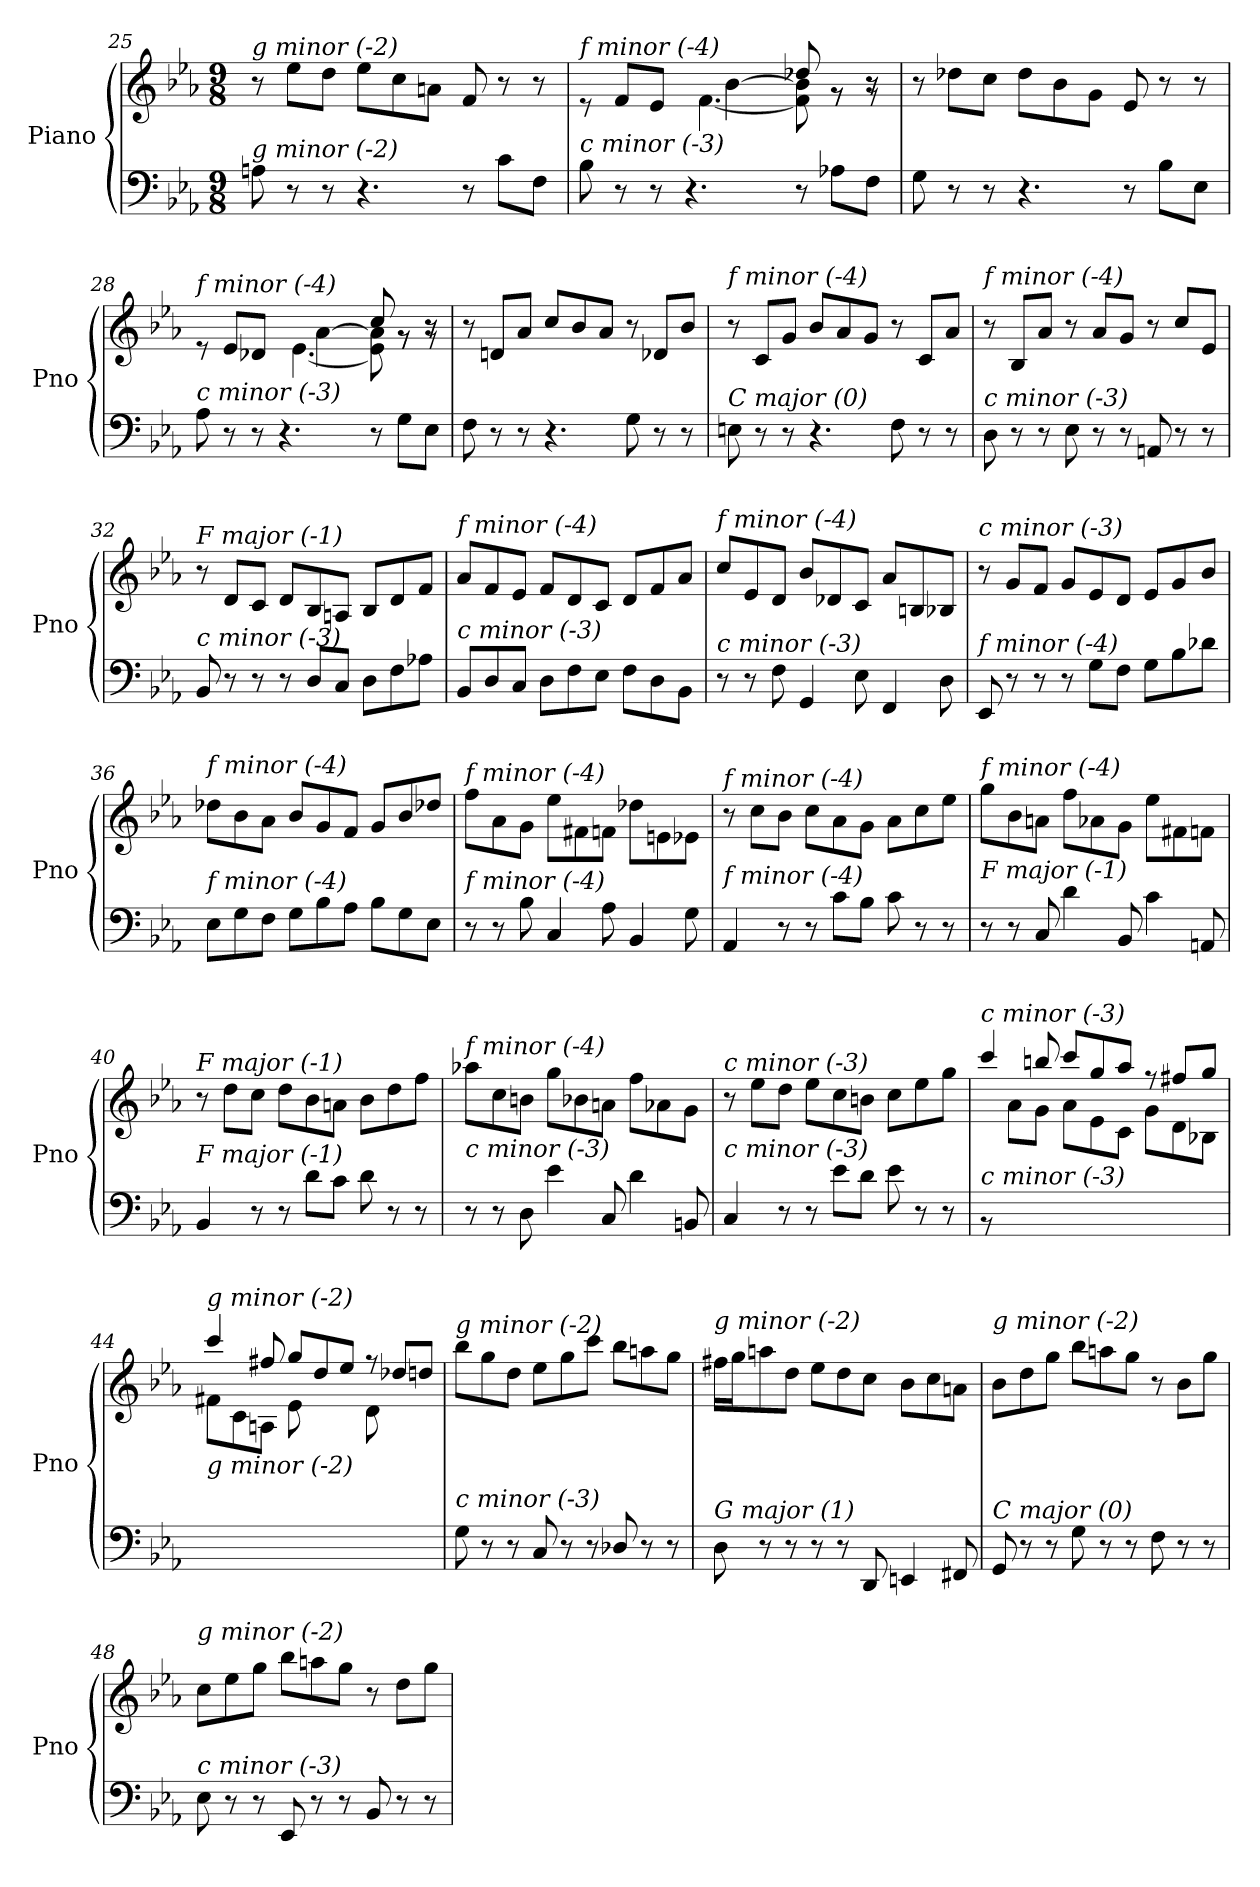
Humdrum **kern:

**kern	**kern
*part1	*part1
*staff2	*staff1
*I"Piano	*
*I'Pno	*
*clefF4	*clefG2
*k[b-e-a-]	*k[b-e-a-]
*M9/8	*M9/8
=25	=25
!	!LO:TX:i:t=g minor (-2)
!LO:TX:i:t=g minor (-2)	!
8An\	8r
8r	8ee-\L
8r	8dd\J
4.r	8ee-\L
.	8cc\
.	8an\J
8r	8f/
8c\L	8r
8F\J	8r
=26	=26
*^	*^
*	*^	*	*^
!	!	!	!LO:TX:i:t=f minor (-4)	!	!
!LO:TX:i:t=c minor (-3)	!	!	!	!	!
4.ryy	2ryy	8B-\	8re	4.ryy	2ryy
.	.	8r	8f/L	.	.
.	.	8r	8e-/J	.	.
2.ryy	.	4.r	8f/Lyy	[4.f\	.
.	4ryy	.	8b-/	.	[4b-\
.	.	.	8cc/J	.	.
.	4ryy	8r	8dd-X/	8f\] 8b-\]	4ryy
.	.	8A-X\L	8rg	8r	.
.	8ryy	8F\J	8rg	8r	8r
!!LO:LB:g=z
=27	=27	=27	=27	=27	=27
!	!	!	!LO:TX:i:t=f minor (-4)	!	!
!LO:TX:i:t=c minor (-3)	!	!	!	!	!
*v	*v	*v	*	*	*
*	*v	*v	*v
8G\	8r
8r	8dd-X\L
8r	8cc\J
4.r	8dd-\L
.	8b-\
.	8g\J
8r	8e-/
8B-\L	8r
8E-\J	8r
=28	=28
*^	*^
*	*^	*	*^
!	!	!	!LO:TX:i:t=f minor (-4)	!	!
!LO:TX:i:t=c minor (-3)	!	!	!	!	!
4.ryy	2ryy	8A-\	8re	4.ryy	2ryy
.	.	8r	8e-/L	.	.
.	.	8r	8d-X/J	.	.
2.ryy	.	4.r	8e-/Lyy	[4.e-\	.
.	4ryy	.	8a-/	.	[4a-\
.	.	.	8b-/J	.	.
.	4ryy	8r	8cc/	8e-\] 8a-\]	4ryy
.	.	8G\L	8rg	8r	.
.	8ryy	8E-\J	8rg	8r	8r
=29	=29	=29	=29	=29	=29
!	!	!	!LO:TX:i:t=f minor (-4)	!	!
!LO:TX:i:t=c minor (-3)	!	!	!	!	!
*v	*v	*v	*	*	*
*	*v	*v	*v
8F\	8r
8r	8dn/L
8r	8a-/J
4.r	8cc/L
.	8b-/
.	8a-/J
8G\	8r
8r	8d-X/L
8r	8b-/J
=30	=30
!	!LO:TX:i:t=f minor (-4)
!LO:TX:i:t=C major (0)	!
8En\	8r
8r	8c/L
8r	8g/J
4.r	8b-/L
.	8a-/
.	8g/J
8F\	8r
8r	8c/L
8r	8a-/J
=31	=31
!	!LO:TX:i:t=f minor (-4)
!LO:TX:i:t=c minor (-3)	!
8D\	8r
8r	8B-/L
8r	8a-/J
8E-\	8r
8r	8a-/L
8r	8g/J
8AAn/	8r
8r	8cc/L
8r	8e-/J
!!LO:LB:g=z
=32	=32
!	!LO:TX:i:t=F major (-1)
!LO:TX:i:t=c minor (-3)	!
8BB-/	8r
8r	8d/L
8r	8c/J
8r	8d/L
8D/L	8B-/
8C/J	8An/J
8D\L	8B-/L
8F\	8d/
8A-X\J	8f/J
=33	=33
!	!LO:TX:i:t=f minor (-4)
!LO:TX:i:t=c minor (-3)	!
8BB-/L	8a-/L
8D/	8f/
8C/J	8e-/J
8D\L	8f/L
8F\	8d/
8E-\J	8c/J
8F\L	8d/L
8D\	8f/
8BB-\J	8a-/J
=34	=34
!	!LO:TX:i:t=f minor (-4)
!LO:TX:i:t=c minor (-3)	!
8r	8cc/L
8r	8e-/
8F\	8d/J
4GG/	8b-/L
.	8d-X/
8E-\	8c/J
4FF/	8a-/L
.	8Bni/
8D\	8B-/J
=35	=35
!	!LO:TX:i:t=c minor (-3)
!LO:TX:i:t=f minor (-4)	!
8EE-/	8r
8r	8g/L
8r	8f/J
8r	8g/L
8G\L	8e-/
8F\J	8d/J
8G\L	8e-/L
8B-\	8g/
8d-X\J	8b-/J
=36	=36
!	!LO:TX:i:t=f minor (-4)
!LO:TX:i:t=f minor (-4)	!
8E-\L	8dd-X\L
8G\	8b-\
8F\J	8a-\J
8G\L	8b-/L
8B-\	8g/
8A-\J	8f/J
8B-\L	8g/L
8G\	8b-/
8E-\J	8dd-X/J
!!LO:LB:g=z
=37	=37
!	!LO:TX:i:t=f minor (-4)
!LO:TX:i:t=f minor (-4)	!
8r	8ff\L
8r	8a-\
8B-\	8g\J
4C/	8ee-\L
.	8f#Xi\
8A-\	8f\J
4BB-/	8dd-X\L
.	8eni\
8G\	8e-\J
=38	=38
!	!LO:TX:i:t=f minor (-4)
!LO:TX:i:t=f minor (-4)	!
4AA-/	8r
.	8cc\L
8r	8b-\J
8r	8cc\L
8c\L	8a-\
8B-\J	8g\J
8c\	8a-\L
8r	8cc\
8r	8ee-\J
=39	=39
!	!LO:TX:i:t=f minor (-4)
!LO:TX:i:t=F major (-1)	!
8r	8gg\L
8r	8b-\
8C/	8an\J
4d\	8ff\L
.	8a-X\
8BB-/	8g\J
4c\	8ee-\L
.	8f#Xi\
8AAn/	8f\J
=40	=40
!	!LO:TX:i:t=F major (-1)
!LO:TX:i:t=F major (-1)	!
4BB-/	8r
.	8dd\L
8r	8cc\J
8r	8dd\L
8d\L	8b-\
8c\J	8an\J
8d\	8b-\L
8r	8dd\
8r	8ff\J
!!LO:LB:g=z
=41	=41
!	!LO:TX:i:t=f minor (-4)
!LO:TX:i:t=c minor (-3)	!
8r	8aa-X\L
8r	8cc\
8D\	8bn\J
4e-\	8gg\L
.	8b-X\
8C/	8an\J
4d\	8ff\L
.	8a-X\
8BBn/	8g\J
=42	=42
!	!LO:TX:i:t=c minor (-3)
!LO:TX:i:t=c minor (-3)	!
4C/	8r
.	8ee-\L
8r	8dd\J
8r	8ee-\L
8e-\L	8cc\
8d\J	8bn\J
8e-\	8cc\L
8r	8ee-\
8r	8gg\J
=43	=43
*	*^
!	!LO:TX:i:t=c minor (-3)	!
!LO:TX:i:t=c minor (-3)	!	!
8rBB	4ccc/	8ryy
1ryy	.	8a-\L
.	8bbn/	8g\J
.	8ccc/L	8a-\L
.	8gg/	8e-\
.	8aa-/J	8c\J
.	8rff	8g\L
.	8ff#X/L	8d\
.	8gg/J	8B-X\J
=44	=44	=44
!	!LO:TX:i:t=g minor (-2)	!
!LO:TX:i:t=g minor (-2)	!	!
2ryy	4ccc/	8f#X\L
.	.	8c\
.	8ff#X/	8An\J
.	8gg/L	8e-\L
8B-/	8dd/	4ryy
8G/J	8ee-/J	.
8ryy	8rff	8d\L
8An/	8dd-Xi/L	4ryy
8F#X/J	8dd/J	.
*	*v	*v
!!LO:LB:g=z
=45	=45
!	!LO:TX:i:t=g minor (-2)
!LO:TX:i:t=c minor (-3)	!
8G\	8bb-\L
8r	8gg\
8r	8dd\J
8C/	8ee-\L
8r	8gg\
8r	8ccc\J
8D-Xi/	8bb-\L
8r	8aan\
8r	8gg\J
=46	=46
!	!LO:TX:i:t=g minor (-2)
!LO:TX:i:t=G major (1)	!
8D\	16ff#X\LL
.	16gg\J
8r	8aan\
8r	8dd\J
8r	8ee-\L
8r	8dd\
8DD/	8cc\J
4EEn/	8b-\L
.	8cc\
8FF#X/	8an\J
=47	=47
!	!LO:TX:i:t=g minor (-2)
!LO:TX:i:t=C major (0)	!
8GG/	8b-\L
8r	8dd\
8r	8gg\J
8G\	8bb-\L
8r	8aan\
8r	8gg\J
8F\	8r
8r	8b-\L
8r	8gg\J
=48	=48
!	!LO:TX:i:t=g minor (-2)
!LO:TX:i:t=c minor (-3)	!
8E-\	8cc\L
8r	8ee-\
8r	8gg\J
8EE-/	8bb-\L
8r	8aan\
8r	8gg\J
8BB-/	8r
8r	8dd\L
8r	8gg\J
=	=
*-	*-
